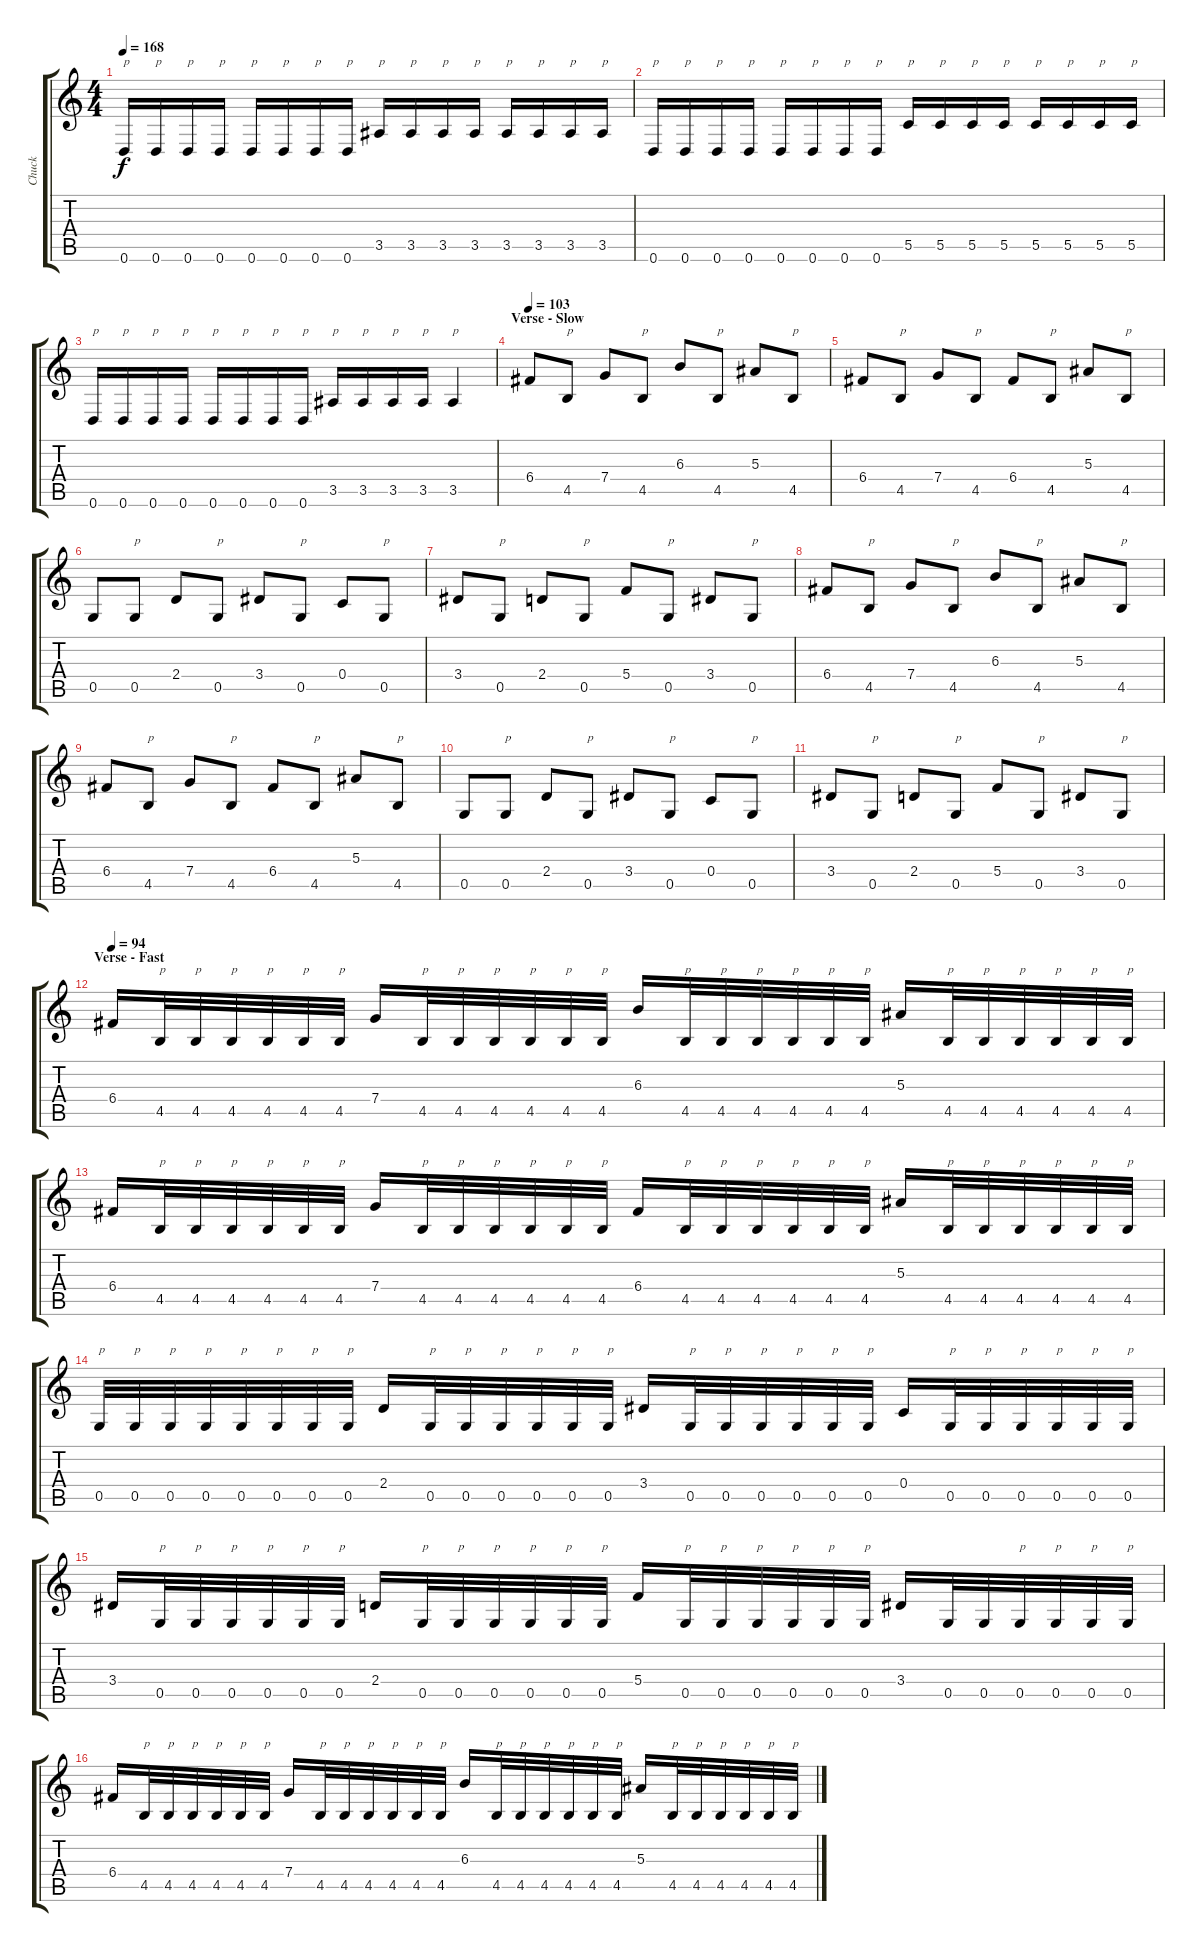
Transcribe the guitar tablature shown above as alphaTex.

\track ("Chuck" "Chuck") {instrument distortionguitar}
\staff {score tabs}
\tuning (D4 A3 F3 C3 G2 D2) {hide}
\ts (4 4)
\tempo 168
\clef g2
\ks c
0.6.16{txt "p" dy f} 0.6.16{txt "p"} 0.6.16{txt "p"} 0.6.16{txt "p"} 0.6.16{txt "p"} 0.6.16{txt "p"} 0.6.16{txt "p"} 0.6.16{txt "p"} 3.5.16{txt "p"} 3.5.16{txt "p"} 3.5.16{txt "p"} 3.5.16{txt "p"} 3.5.16{txt "p"} 3.5.16{txt "p"} 3.5.16{txt "p"} 3.5.16{txt "p"} |
0.6.16{txt "p"} 0.6.16{txt "p"} 0.6.16{txt "p"} 0.6.16{txt "p"} 0.6.16{txt "p"} 0.6.16{txt "p"} 0.6.16{txt "p"} 0.6.16{txt "p"} 5.5.16{txt "p"} 5.5.16{txt "p"} 5.5.16{txt "p"} 5.5.16{txt "p"} 5.5.16{txt "p"} 5.5.16{txt "p"} 5.5.16{txt "p"} 5.5.16{txt "p"} |
0.6.16{txt "p"} 0.6.16{txt "p"} 0.6.16{txt "p"} 0.6.16{txt "p"} 0.6.16{txt "p"} 0.6.16{txt "p"} 0.6.16{txt "p"} 0.6.16{txt "p"} 3.5.16{txt "p"} 3.5.16{txt "p"} 3.5.16{txt "p"} 3.5.16{txt "p"} 3.5.4{txt "p"} |
\section ("" "Verse - Slow")
\tempo 103
6.4.8{volume 12} 4.5.8{txt "p"} 7.4.8 4.5.8{txt "p"} 6.3.8 4.5.8{txt "p"} 5.3.8 4.5.8{txt "p"} |
6.4.8 4.5.8{txt "p"} 7.4.8 4.5.8{txt "p"} 6.4.8 4.5.8{txt "p"} 5.3.8 4.5.8{txt "p"} |
0.5.8 0.5.8{txt "p"} 2.4.8 0.5.8{txt "p"} 3.4.8 0.5.8{txt "p"} 0.4.8 0.5.8{txt "p"} |
3.4.8 0.5.8{txt "p"} 2.4.8 0.5.8{txt "p"} 5.4.8 0.5.8{txt "p"} 3.4.8 0.5.8{txt "p"} |
6.4.8 4.5.8{txt "p"} 7.4.8 4.5.8{txt "p"} 6.3.8 4.5.8{txt "p"} 5.3.8 4.5.8{txt "p"} |
6.4.8 4.5.8{txt "p"} 7.4.8 4.5.8{txt "p"} 6.4.8 4.5.8{txt "p"} 5.3.8 4.5.8{txt "p"} |
0.5.8 0.5.8{txt "p"} 2.4.8 0.5.8{txt "p"} 3.4.8 0.5.8{txt "p"} 0.4.8 0.5.8{txt "p"} |
3.4.8 0.5.8{txt "p"} 2.4.8 0.5.8{txt "p"} 5.4.8 0.5.8{txt "p"} 3.4.8 0.5.8{txt "p"} |
\section ("" "Verse - Fast")
\tempo 94
6.4.16 4.5.32{txt "p"} 4.5.32{txt "p"} 4.5.32{txt "p"} 4.5.32{txt "p"} 4.5.32{txt "p"} 4.5.32{txt "p"} 7.4.16 4.5.32{txt "p"} 4.5.32{txt "p"} 4.5.32{txt "p"} 4.5.32{txt "p"} 4.5.32{txt "p"} 4.5.32{txt "p"} 6.3.16 4.5.32{txt "p"} 4.5.32{txt "p"} 4.5.32{txt "p"} 4.5.32{txt "p"} 4.5.32{txt "p"} 4.5.32{txt "p"} 5.3.16 4.5.32{txt "p"} 4.5.32{txt "p"} 4.5.32{txt "p"} 4.5.32{txt "p"} 4.5.32{txt "p"} 4.5.32{txt "p"} |
6.4.16 4.5.32{txt "p"} 4.5.32{txt "p"} 4.5.32{txt "p"} 4.5.32{txt "p"} 4.5.32{txt "p"} 4.5.32{txt "p"} 7.4.16 4.5.32{txt "p"} 4.5.32{txt "p"} 4.5.32{txt "p"} 4.5.32{txt "p"} 4.5.32{txt "p"} 4.5.32{txt "p"} 6.4.16 4.5.32{txt "p"} 4.5.32{txt "p"} 4.5.32{txt "p"} 4.5.32{txt "p"} 4.5.32{txt "p"} 4.5.32{txt "p"} 5.3.16 4.5.32{txt "p"} 4.5.32{txt "p"} 4.5.32{txt "p"} 4.5.32{txt "p"} 4.5.32{txt "p"} 4.5.32{txt "p"} |
0.5.32{txt "p"} 0.5.32{txt "p"} 0.5.32{txt "p"} 0.5.32{txt "p"} 0.5.32{txt "p"} 0.5.32{txt "p"} 0.5.32{txt "p"} 0.5.32{txt "p"} 2.4.16 0.5.32{txt "p"} 0.5.32{txt "p"} 0.5.32{txt "p"} 0.5.32{txt "p"} 0.5.32{txt "p"} 0.5.32{txt "p"} 3.4.16 0.5.32{txt "p"} 0.5.32{txt "p"} 0.5.32{txt "p"} 0.5.32{txt "p"} 0.5.32{txt "p"} 0.5.32{txt "p"} 0.4.16 0.5.32{txt "p"} 0.5.32{txt "p"} 0.5.32{txt "p"} 0.5.32{txt "p"} 0.5.32{txt "p"} 0.5.32{txt "p"} |
3.4.16 0.5.32{txt "p"} 0.5.32{txt "p"} 0.5.32{txt "p"} 0.5.32{txt "p"} 0.5.32{txt "p"} 0.5.32{txt "p"} 2.4.16 0.5.32{txt "p"} 0.5.32{txt "p"} 0.5.32{txt "p"} 0.5.32{txt "p"} 0.5.32{txt "p"} 0.5.32{txt "p"} 5.4.16 0.5.32{txt "p"} 0.5.32{txt "p"} 0.5.32{txt "p"} 0.5.32{txt "p"} 0.5.32{txt "p"} 0.5.32{txt "p"} 3.4.16 0.5.32 0.5.32 0.5.32{txt "p"} 0.5.32{txt "p"} 0.5.32{txt "p"} 0.5.32{txt "p"} |
6.4.16 4.5.32{txt "p"} 4.5.32{txt "p"} 4.5.32{txt "p"} 4.5.32{txt "p"} 4.5.32{txt "p"} 4.5.32{txt "p"} 7.4.16 4.5.32{txt "p"} 4.5.32{txt "p"} 4.5.32{txt "p"} 4.5.32{txt "p"} 4.5.32{txt "p"} 4.5.32{txt "p"} 6.3.16 4.5.32{txt "p"} 4.5.32{txt "p"} 4.5.32{txt "p"} 4.5.32{txt "p"} 4.5.32{txt "p"} 4.5.32{txt "p"} 5.3.16 4.5.32{txt "p"} 4.5.32{txt "p"} 4.5.32{txt "p"} 4.5.32{txt "p"} 4.5.32{txt "p"} 4.5.32{txt "p"}
